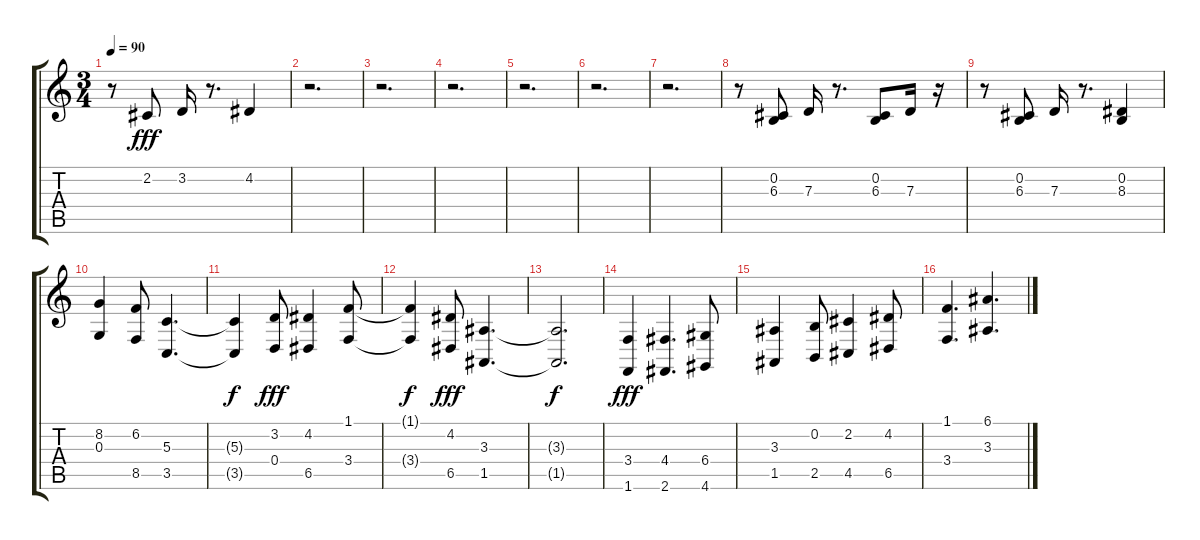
\track "" {instrument stringensemble1}
\staff {score tabs}
\tuning (E4 B3 G3 D3 A2 E2) {hide}
\ts (3 4)
\tempo 90
\clef g2
\ks c
r.8{dy fff} 2.2.8 3.2.16 r.8{d} 4.2.4 |
r.2{d} |
r.2{d} |
r.2{d} |
r.2{d} |
r.2{d} |
r.2{d} |
r.8 (0.2 6.3).8 7.3.16 r.8{d} (0.2 6.3).8 7.3.16 r.16 |
r.8 (0.2 6.3).8 7.3.16 r.8{d} (0.2 8.3).4 |
(8.2 0.3).4 (6.2 8.5).8 (5.3 3.5).4{d} |
(5.3{t} 3.5{t}).4{dy f} (3.2 0.4).8{dy fff} (4.2 6.5).4 (1.1 3.4).8 |
(1.1{t} 3.4{t}).4{dy f} (4.2 6.5).8{dy fff} (3.3 1.5).4{d} |
(3.3{t} 1.5{t}).2{d dy f} |
(3.4 1.6).4{dy fff} (4.4 2.6).4{d} (6.4 4.6).8 |
(3.3 1.5).4 (0.2 2.5).8 (2.2 4.5).4 (4.2 6.5).8 |
(1.1 3.4).4{d} (6.1 3.3).4{d}
